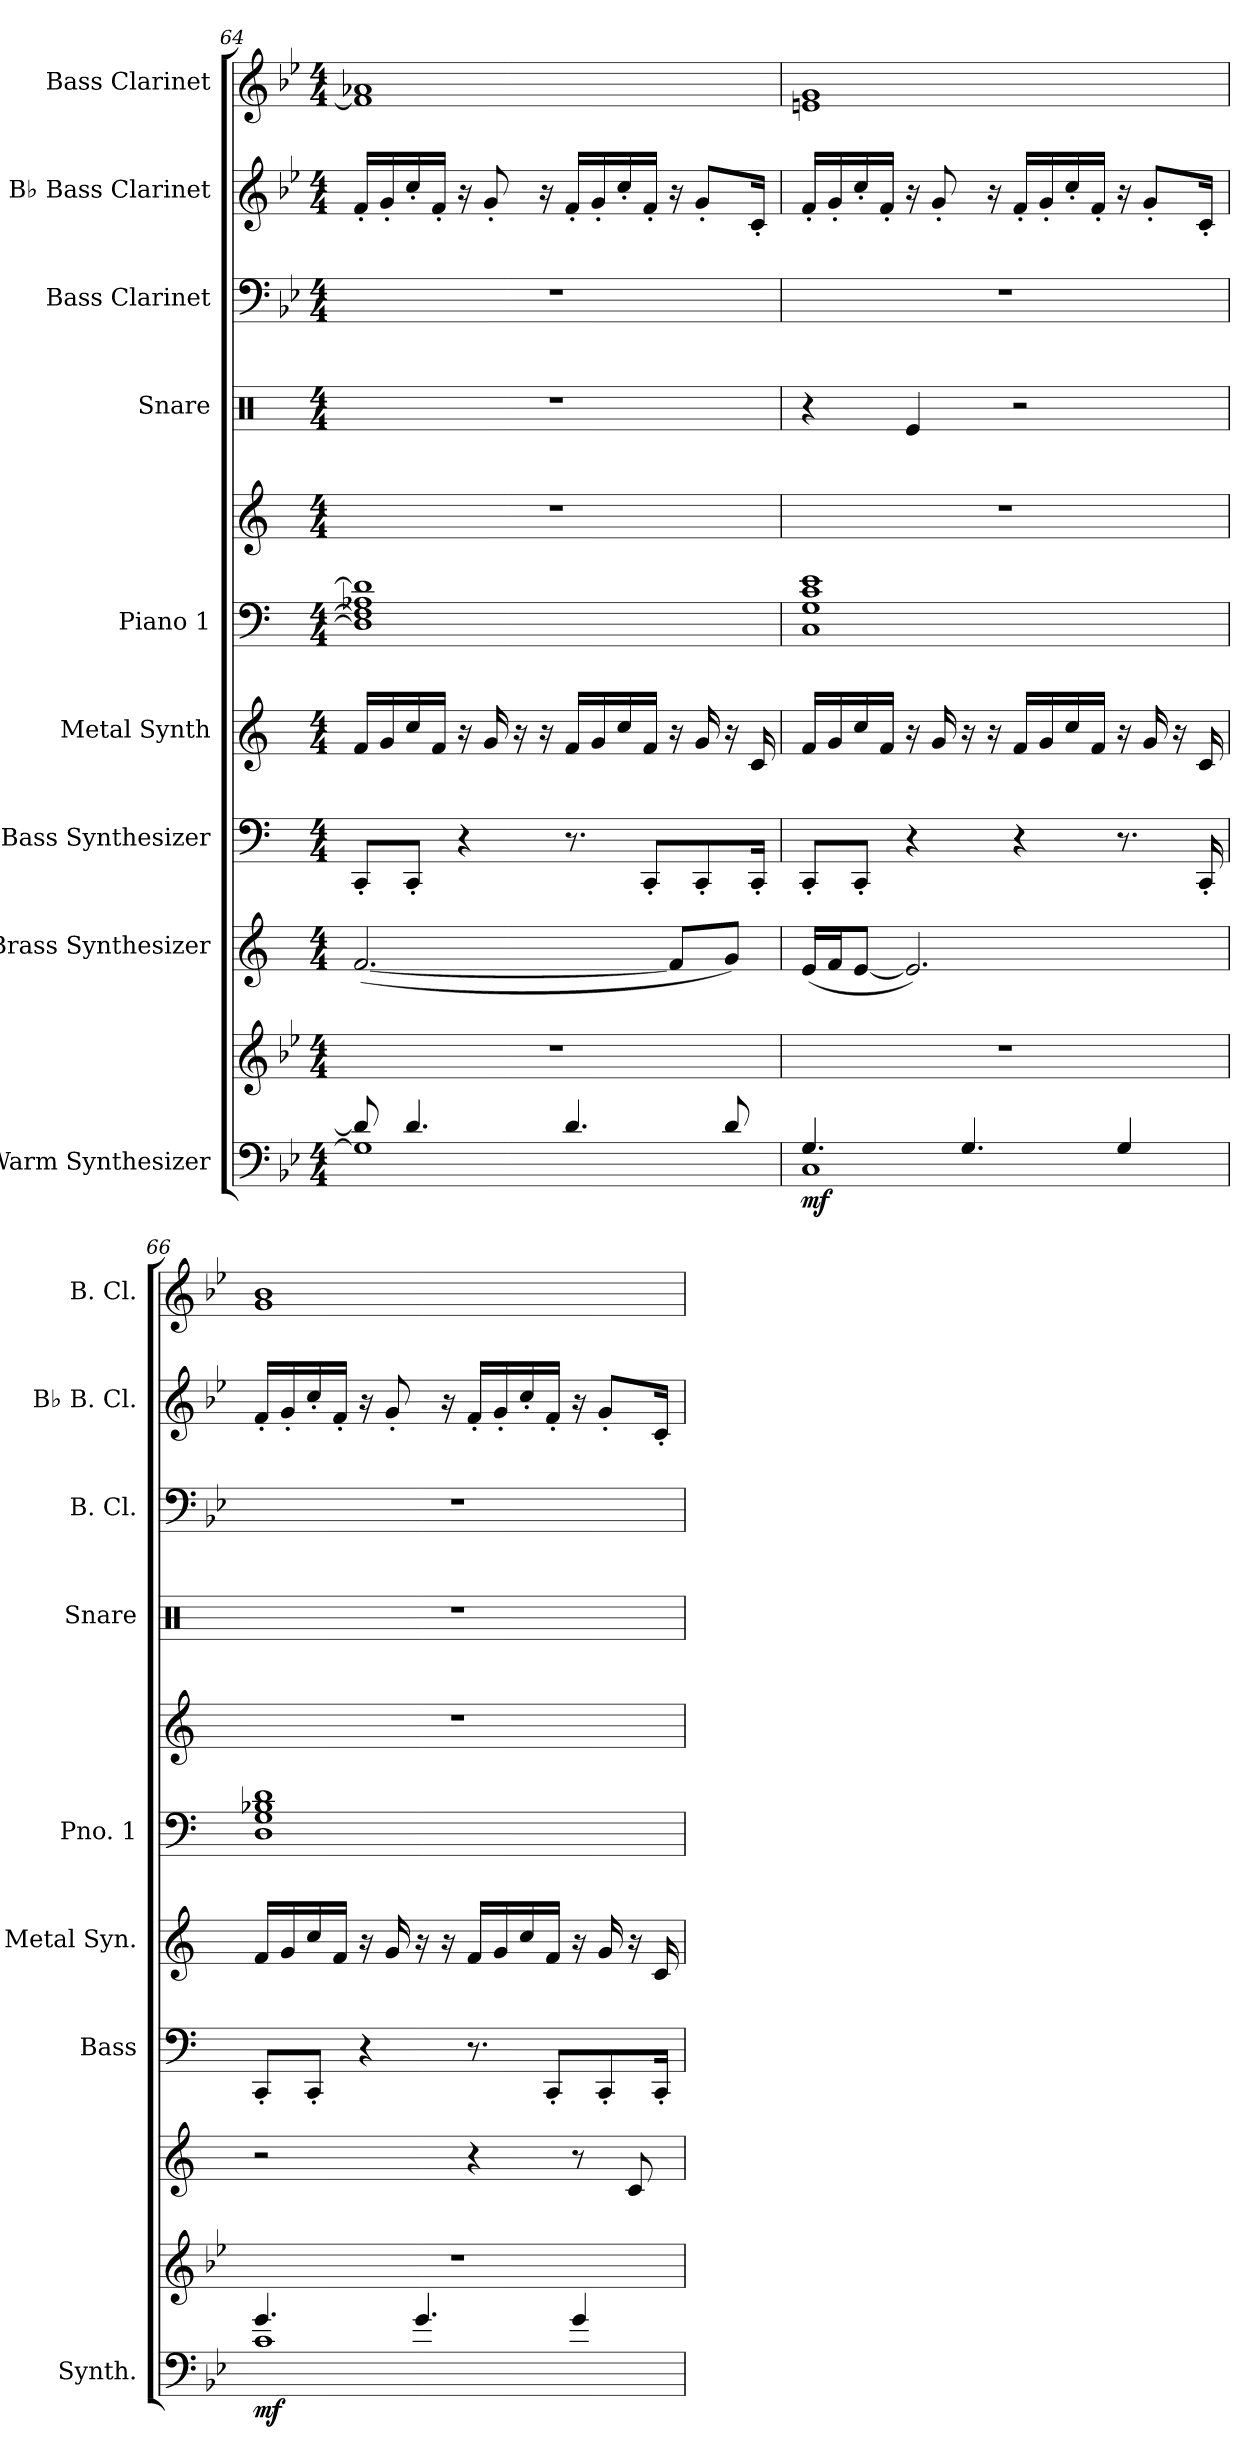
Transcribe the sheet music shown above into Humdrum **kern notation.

**kern	**kern	**dynam	**kern	**kern	**kern	**kern	**kern	**kern	**kern	**kern	**kern
*part9	*part9	*part9	*part8	*part7	*part6	*part5	*part5	*part4	*part3	*part2	*part1
*staff11	*staff10	*staff10/11	*staff9	*staff8	*staff7	*staff6	*staff5	*staff4	*staff3	*staff2	*staff1
*I"Warm Synthesizer	*	*	*I"Brass Synthesizer	*I"Bass Synthesizer	*I"Metal Synth	*I"Piano 1	*	*I"Snare	*I"Bass Clarinet	*I"B♭ Bass Clarinet	*I"Bass Clarinet
*I'Synth.	*	*	*	*I'Bass	*I'Metal Syn.	*I'Pno. 1	*	*I'Snare	*I'B. Cl.	*I'B♭ B. Cl.	*I'B. Cl.
*clefF4	*clefG2	*	*clefG2	*clefF4	*clefG2	*clefF4	*clefG2	*clefX	*clefF4	*clefG2	*clefG2
*	*	*	*	*	*	*	*	*	*ITrd1c2	*ITrd8c14	*ITrd8c14
*k[b-e-]	*k[b-e-]	*	*k[]	*k[]	*k[]	*k[]	*k[]	*k[]	*k[b-e-a-d-]	*k[b-e-]	*k[b-e-]
*M4/4	*M4/4	*	*M4/4	*M4/4	*M4/4	*M4/4	*M4/4	*M4/4	*M4/4	*M4/4	*M4/4
=64	=64	=64	=64	=64	=64	=64	=64	=64	=64	=64	=64
*^	*	*	*	*	*	*	*	*	*	*	*
8d/]	1G]	1r	.	([2.f/	8CC'/L	16f/LL	1D] 1F] 1A-X 1d]	1r	1r	1r	16F'/LL	1F] 1A-X
.	.	.	.	.	.	16g/	.	.	.	.	16G'/	.
4.d/	.	.	.	.	8CC'/J	16cc/	.	.	.	.	16c'/	.
.	.	.	.	.	.	16f/JJ	.	.	.	.	16F'/JJ	.
.	.	.	.	.	4r	16r	.	.	.	.	16r	.
.	.	.	.	.	.	16g/	.	.	.	.	8G'/	.
.	.	.	.	.	.	16r	.	.	.	.	.	.
.	.	.	.	.	.	16r	.	.	.	.	16r	.
4.d/	.	.	.	.	8.r	16f/LL	.	.	.	.	16F'/LL	.
.	.	.	.	.	.	16g/	.	.	.	.	16G'/	.
.	.	.	.	.	.	16cc/	.	.	.	.	16c'/	.
.	.	.	.	.	8CC'/L	16f/JJ	.	.	.	.	16F'/JJ	.
.	.	.	.	8f/L]	.	16r	.	.	.	.	16r	.
.	.	.	.	.	8CC'/	16g/	.	.	.	.	8G'/L	.
8d/	.	.	.	8g/J)	.	16r	.	.	.	.	.	.
.	.	.	.	.	16CC'/Jk	16c/	.	.	.	.	16C'/Jk	.
=65	=65	=65	=65	=65	=65	=65	=65	=65	=65	=65	=65	=65
!	!	!	!LO:DY:b=2	!	!	!	!	!	!	!	!	!
4.G/	1C	1r	mf	(16e/LL	8CC'/L	16f/LL	1C 1G 1c 1e	1r	4r	1r	16F'/LL	1En 1G
.	.	.	.	16f/J	.	16g/	.	.	.	.	16G'/	.
.	.	.	.	[8e/J	8CC'/J	16cc/	.	.	.	.	16c'/	.
.	.	.	.	.	.	16f/JJ	.	.	.	.	16F'/JJ	.
.	.	.	.	2.e/])	4r	16r	.	.	4Re/	.	16r	.
.	.	.	.	.	.	16g/	.	.	.	.	8G'/	.
4.G/	.	.	.	.	.	16r	.	.	.	.	.	.
.	.	.	.	.	.	16r	.	.	.	.	16r	.
.	.	.	.	.	4r	16f/LL	.	.	2r	.	16F'/LL	.
.	.	.	.	.	.	16g/	.	.	.	.	16G'/	.
.	.	.	.	.	.	16cc/	.	.	.	.	16c'/	.
.	.	.	.	.	.	16f/JJ	.	.	.	.	16F'/JJ	.
4G/	.	.	.	.	8.r	16r	.	.	.	.	16r	.
.	.	.	.	.	.	16g/	.	.	.	.	8G'/L	.
.	.	.	.	.	.	16r	.	.	.	.	.	.
.	.	.	.	.	16CC'/	16c/	.	.	.	.	16C'/Jk	.
=66	=66	=66	=66	=66	=66	=66	=66	=66	=66	=66	=66	=66
!	!	!	!LO:DY:b=2	!	!	!	!	!	!	!	!	!
4.g/	1c	1r	mf	2r	8CC'/L	16f/LL	1D 1G 1B-X 1d	1r	1r	1r	16F'/LL	1G 1B-
.	.	.	.	.	.	16g/	.	.	.	.	16G'/	.
.	.	.	.	.	8CC'/J	16cc/	.	.	.	.	16c'/	.
.	.	.	.	.	.	16f/JJ	.	.	.	.	16F'/JJ	.
.	.	.	.	.	4r	16r	.	.	.	.	16r	.
.	.	.	.	.	.	16g/	.	.	.	.	8G'/	.
4.g/	.	.	.	.	.	16r	.	.	.	.	.	.
.	.	.	.	.	.	16r	.	.	.	.	16r	.
.	.	.	.	4r	8.r	16f/LL	.	.	.	.	16F'/LL	.
.	.	.	.	.	.	16g/	.	.	.	.	16G'/	.
.	.	.	.	.	.	16cc/	.	.	.	.	16c'/	.
.	.	.	.	.	8CC'/L	16f/JJ	.	.	.	.	16F'/JJ	.
4g/	.	.	.	8r	.	16r	.	.	.	.	16r	.
.	.	.	.	.	8CC'/	16g/	.	.	.	.	8G'/L	.
.	.	.	.	8c/	.	16r	.	.	.	.	.	.
.	.	.	.	.	16CC'/Jk	16c/	.	.	.	.	16C'/Jk	.
*v	*v	*	*	*	*	*	*	*	*	*	*	*
=	=	=	=	=	=	=	=	=	=	=	=
*-	*-	*-	*-	*-	*-	*-	*-	*-	*-	*-	*-
